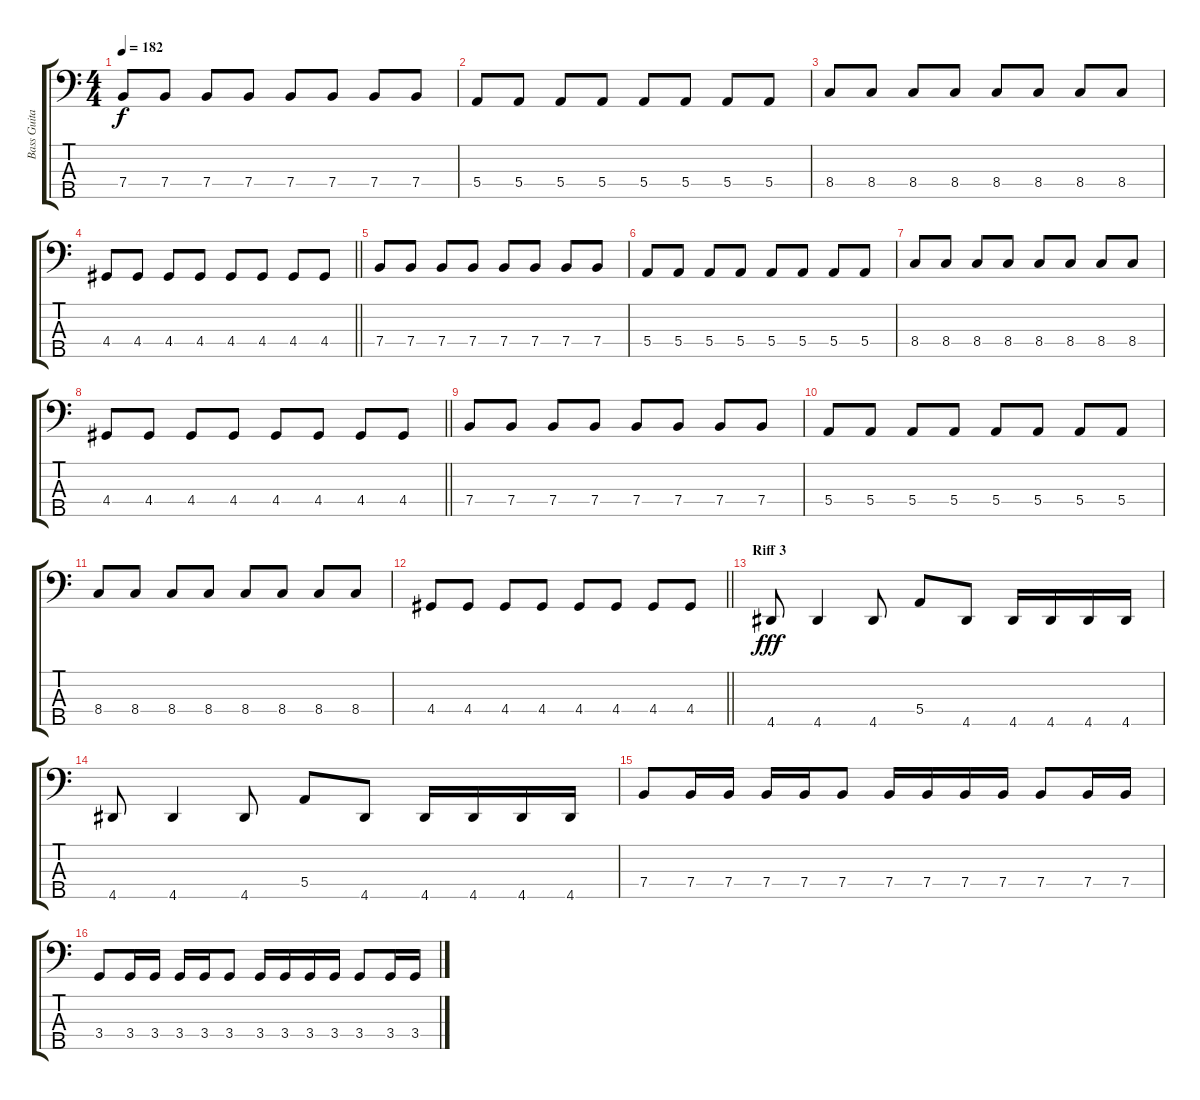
\track ("Bass Guitar" "Bass Guita") {instrument electricbasspick}
\staff {score tabs}
\tuning (G2 D2 A1 E1 B0) {hide}
\ts (4 4)
\tempo 182
\clef f4
\ks c
7.4.8{dy f} 7.4.8 7.4.8 7.4.8 7.4.8 7.4.8 7.4.8 7.4.8 |
5.4.8 5.4.8 5.4.8 5.4.8 5.4.8 5.4.8 5.4.8 5.4.8 |
8.4.8 8.4.8 8.4.8 8.4.8 8.4.8 8.4.8 8.4.8 8.4.8 |
\barLineRight lightlight
4.4.8 4.4.8 4.4.8 4.4.8 4.4.8 4.4.8 4.4.8 4.4.8 |
7.4.8 7.4.8 7.4.8 7.4.8 7.4.8 7.4.8 7.4.8 7.4.8 |
5.4.8 5.4.8 5.4.8 5.4.8 5.4.8 5.4.8 5.4.8 5.4.8 |
8.4.8 8.4.8 8.4.8 8.4.8 8.4.8 8.4.8 8.4.8 8.4.8 |
\barLineRight lightlight
4.4.8 4.4.8 4.4.8 4.4.8 4.4.8 4.4.8 4.4.8 4.4.8 |
7.4.8 7.4.8 7.4.8 7.4.8 7.4.8 7.4.8 7.4.8 7.4.8 |
5.4.8 5.4.8 5.4.8 5.4.8 5.4.8 5.4.8 5.4.8 5.4.8 |
8.4.8 8.4.8 8.4.8 8.4.8 8.4.8 8.4.8 8.4.8 8.4.8 |
\barLineRight lightlight
4.4.8 4.4.8 4.4.8 4.4.8 4.4.8 4.4.8 4.4.8 4.4.8 |
\section ("" "Riff 3")
4.5.8{dy fff} 4.5.4 4.5.8 5.4.8 4.5.8 4.5.16 4.5.16 4.5.16 4.5.16 |
4.5.8 4.5.4 4.5.8 5.4.8 4.5.8 4.5.16 4.5.16 4.5.16 4.5.16 |
7.4.8 7.4.16 7.4.16 7.4.16 7.4.16 7.4.8 7.4.16 7.4.16 7.4.16 7.4.16 7.4.8 7.4.16 7.4.16 |
3.4.8 3.4.16 3.4.16 3.4.16 3.4.16 3.4.8 3.4.16 3.4.16 3.4.16 3.4.16 3.4.8 3.4.16 3.4.16
